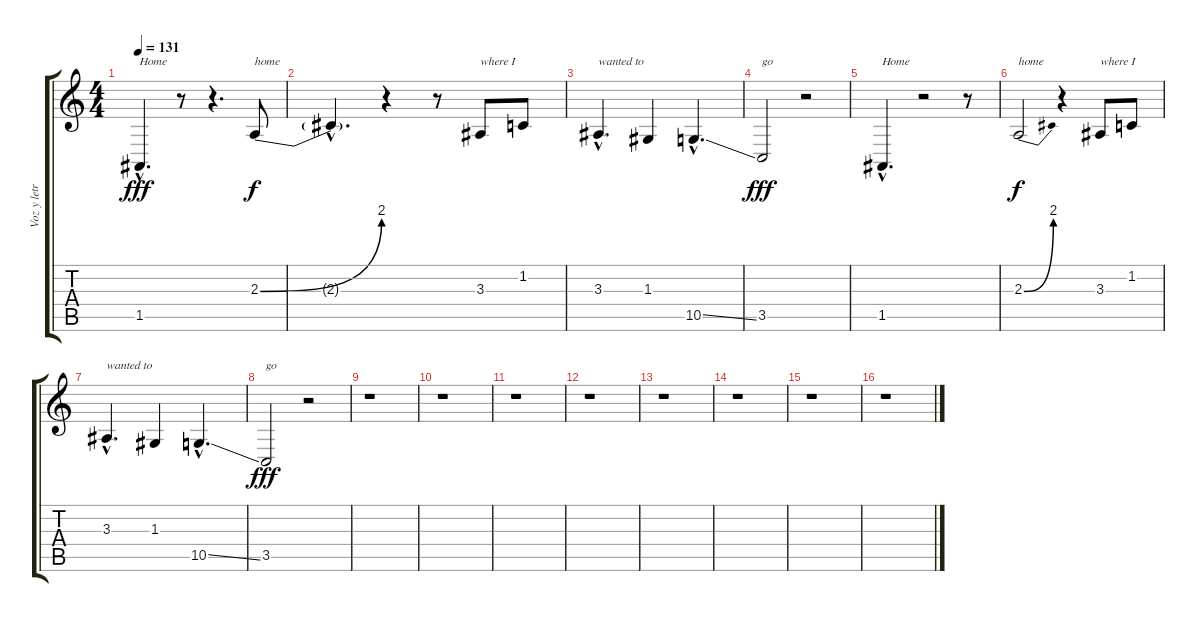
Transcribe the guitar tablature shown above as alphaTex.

\track ("Voz y letra" "Voz y letr") {instrument tenorsax}
\staff {score tabs}
\tuning (E4 B3 G3 D3 A2 E2) {hide}
\ts (4 4)
\tempo 131
\clef g2
\ks c
1.5{hac}.4{d txt "Home" dy fff} r.8 r.4{d} 2.3{be (bend 0 0 60 8)}.8{txt "home" dy f} |
2.3{hac t}.4{d} r.4 r.8 3.3.8{txt "where I"} 1.2.8 |
3.3{hac}.4{d txt "wanted to"} 1.3.4 10.5{ss hac}.4{d} |
3.5.2{txt "go" dy fff} r.2 |
1.5{hac}.4{d txt "Home"} r.2 r.8 |
2.3{be (bend 0 0 60 8)}.2{txt "home" dy f} r.4 3.3.8{txt "where I"} 1.2.8 |
3.3{hac}.4{d txt "wanted to"} 1.3.4 10.5{ss hac}.4{d} |
3.5.2{txt "go" dy fff} r.2 |
r.1 |
r.1 |
r.1 |
r.1 |
r.1 |
r.1 |
r.1 |
r.1
